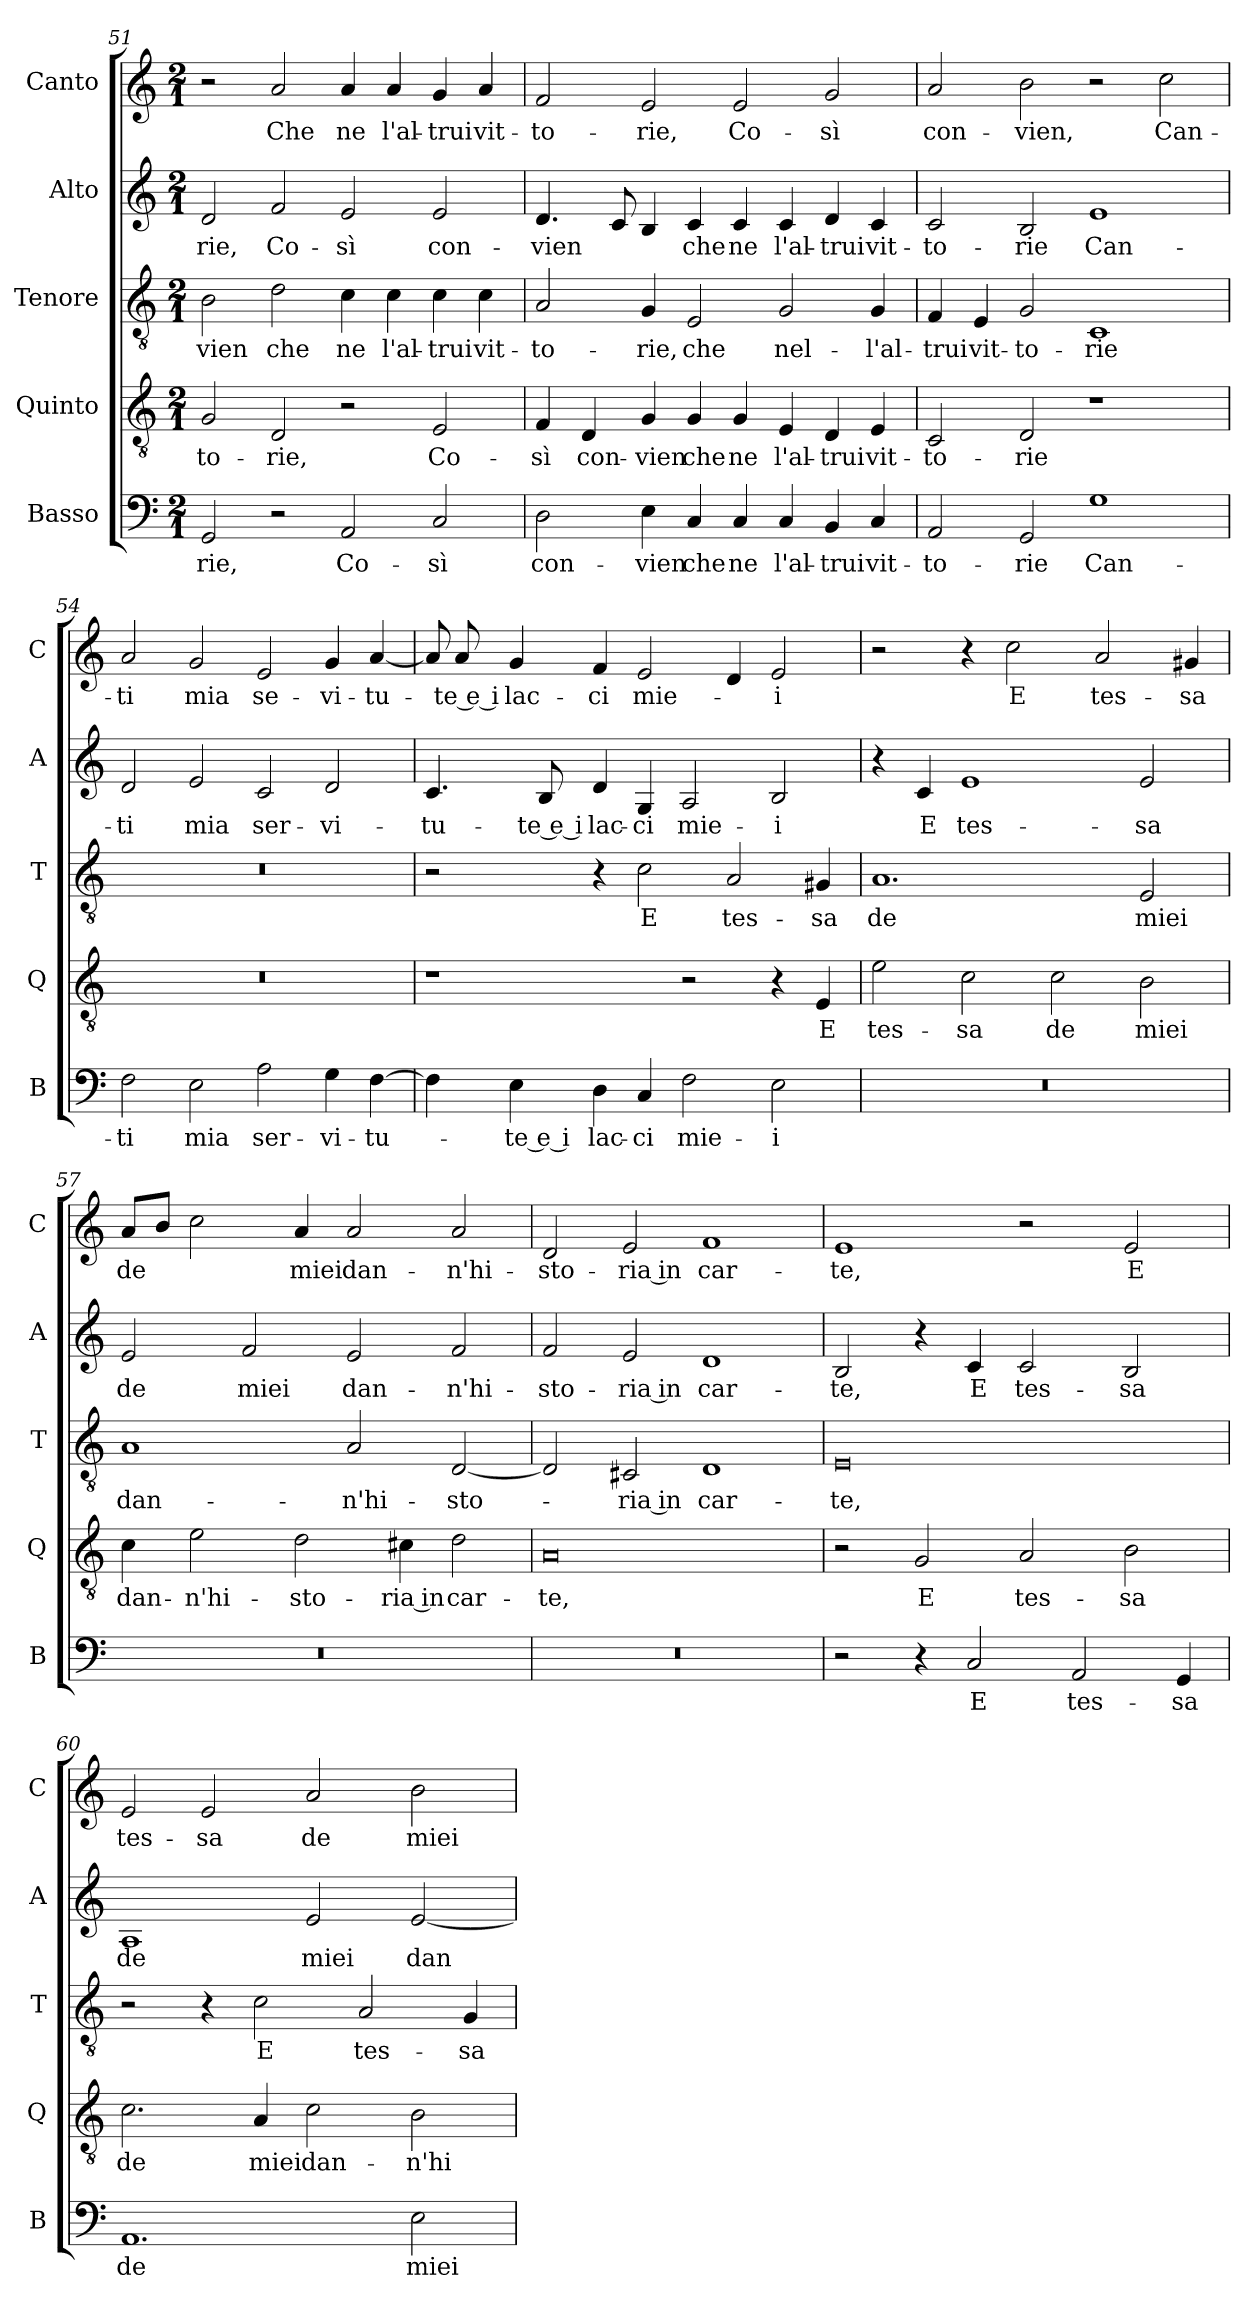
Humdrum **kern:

**kern	**text	**kern	**text	**kern	**text	**kern	**text	**kern	**text
*part5	*part5	*part4	*part4	*part3	*part3	*part2	*part2	*part1	*part1
*staff5	*staff5	*staff4	*staff4	*staff3	*staff3	*staff2	*staff2	*staff1	*staff1
*I"Basso	*	*I"Quinto	*	*I"Tenore	*	*I"Alto	*	*I"Canto	*
*I'B	*	*I'Q	*	*I'T	*	*I'A	*	*I'C	*
*clefF4	*	*clefGv2	*	*clefGv2	*	*clefG2	*	*clefG2	*
*k[]	*	*k[]	*	*k[]	*	*k[]	*	*k[]	*
*M2/1	*	*M2/1	*	*M2/1	*	*M2/1	*	*M2/1	*
=51	=51	=51	=51	=51	=51	=51	=51	=51	=51
2GG	-rie,	2G	-to-	2B	-vien	2d	-rie,	2r	.
2r	.	2D	-rie,	2d	che	2f	Co-	2a	Che
2AA	Co-	2r	.	4c	ne	2e	-sì	4a	ne
.	.	.	.	4c	l'al-	.	.	4a	l'al-
2C	-sì	2E	Co-	4c	-trui	2e	con-	4g	-trui
.	.	.	.	4c	vit-	.	.	4a	vit-
=52	=52	=52	=52	=52	=52	=52	=52	=52	=52
2D	con-	4F	-sì	2A	-to-	4.d	-vien	2f	-to-
.	.	4D	con-	.	.	.	.	.	.
.	.	.	.	.	.	8c	.	.	.
4E	-vien	4G	-vien	4G	-rie,	4B	.	2e	-rie,
4C	che	4G	che	2E	che	4c	che	.	.
4C	ne	4G	ne	.	.	4c	ne	2e	Co-
4C	l'al-	4E	l'al-	2G	nel-	4c	l'al-	.	.
4BB	-trui	4D	-trui	.	.	4d	-trui	2g	-sì
4C	vit-	4E	vit-	4G	-l'al-	4c	vit-	.	.
=53	=53	=53	=53	=53	=53	=53	=53	=53	=53
2AA	-to-	2C	-to-	4F	-trui	2c	-to-	2a	con-
.	.	.	.	4E	vit-	.	.	.	.
2GG	-rie	2D	-rie	2G	-to-	2B	-rie	2b	-vien,
1G	Can-	1r	.	1C	-rie	1e	Can-	2r	.
.	.	.	.	.	.	.	.	2cc	Can-
=54	=54	=54	=54	=54	=54	=54	=54	=54	=54
2F	-ti	0r	.	0r	.	2d	-ti	2a	-ti
2E	mia	.	.	.	.	2e	mia	2g	mia
2A	ser-	.	.	.	.	2c	ser-	2e	se-
4G	-vi-	.	.	.	.	2d	-vi-	4g	-vi-
[4F	-tu-	.	.	.	.	.	.	[4a	tu-
=55	=55	=55	=55	=55	=55	=55	=55	=55	=55
4F]	.	1r	.	2r	.	4.c	-tu-	8a]	.
.	.	.	.	.	.	.	.	8a	-te e i
4E	-te e i	.	.	.	.	.	.	4g	lac-
.	.	.	.	.	.	8B	-te e i	.	.
4D	lac-	.	.	4r	.	4d	lac-	4f	-ci
4C	-ci	.	.	2c	E	4G	-ci	2e	mie-
2F	mie-	2r	.	.	.	2A	mie-	.	.
.	.	.	.	2A	tes-	.	.	4d	.
2E	-i	4r	.	.	.	2B	-i	2e	-i
.	.	4E	E	4G#X	-sa	.	.	.	.
=56	=56	=56	=56	=56	=56	=56	=56	=56	=56
0r	.	2e	tes-	1.A	de	4r	.	2r	.
.	.	.	.	.	.	4c	E	.	.
.	.	2c	-sa	.	.	1e	tes-	4r	.
.	.	.	.	.	.	.	.	2cc	E
.	.	2c	de	.	.	.	.	.	.
.	.	.	.	.	.	.	.	2a	tes-
.	.	2B	miei	2E	miei	2e	-sa	.	.
.	.	.	.	.	.	.	.	4g#X	-sa
=57	=57	=57	=57	=57	=57	=57	=57	=57	=57
0r	.	4c	dan-	1A	dan-	2e	de	8aL	de
.	.	.	.	.	.	.	.	8bJ	.
.	.	2e	-n'hi-	.	.	.	.	2cc	.
.	.	.	.	.	.	2f	miei	.	.
.	.	2d	-sto-	.	.	.	.	4a	miei
.	.	.	.	2A	-n'hi-	2e	dan-	2a	dan-
.	.	4c#X	-ria in	.	.	.	.	.	.
.	.	2d	car-	[2D	-sto-	2f	-n'hi-	2a	-n'hi-
=58	=58	=58	=58	=58	=58	=58	=58	=58	=58
0r	.	0A	-te,	2D]	.	2f	-sto-	2d	-sto-
.	.	.	.	2C#X	-ria in	2e	-ria in	2e	-ria in
.	.	.	.	1D	car-	1d	car-	1f	car-
=59	=59	=59	=59	=59	=59	=59	=59	=59	=59
2r	.	2r	.	0E	-te,	2B	-te,	1e	-te,
4r	.	2G	E	.	.	4r	.	.	.
2C	E	.	.	.	.	4c	E	.	.
.	.	2A	tes-	.	.	2c	tes-	2r	.
2AA	tes-	.	.	.	.	.	.	.	.
.	.	2B	-sa	.	.	2B	-sa	2e	E
4GG	-sa	.	.	.	.	.	.	.	.
=60	=60	=60	=60	=60	=60	=60	=60	=60	=60
1.AA	de	2.c	de	2r	.	1A	de	2e	tes-
.	.	.	.	4r	.	.	.	2e	-sa
.	.	4A	miei	2c	E	.	.	.	.
.	.	2c	dan-	.	.	2e	miei	2a	de
.	.	.	.	2A	tes-	.	.	.	.
2E	miei	2B	-n'hi-	.	.	[2e	dan-	2b	miei
.	.	.	.	4G	-sa	.	.	.	.
=	=	=	=	=	=	=	=	=	=
*-	*-	*-	*-	*-	*-	*-	*-	*-	*-
